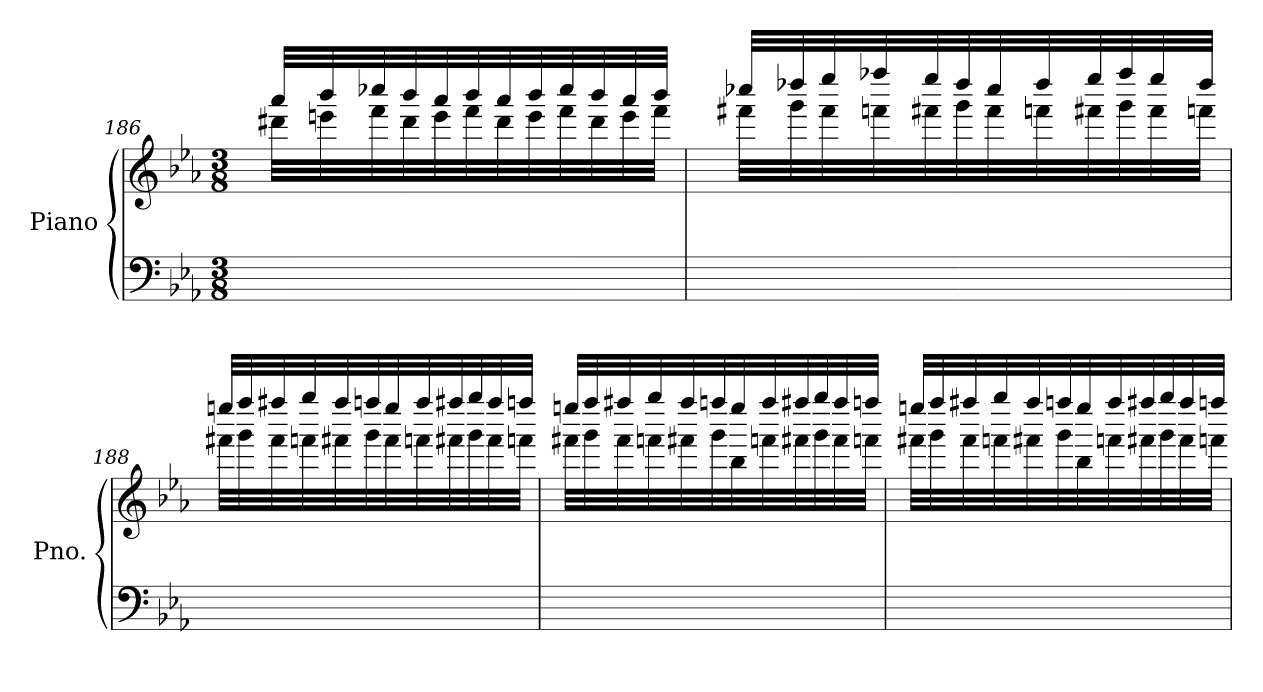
**kern	**kern
*part1	*part1
*staff2	*staff1
*I"Piano	*
*I'Pno.	*
*clefF4	*clefG2
*k[b-e-a-]	*k[b-e-a-]
*M3/8	*M3/8
=186	=186
*	*^
4.ryy	32aaa-!/LLL	32ddd#X!\LLL
.	32bbb-!/	32eeen!\
.	32cccc-X!/	32fff!\
.	32bbb-!/	32ddd#!\
.	32aaa-!/	32eee!\
.	32bbb-!/	32fff!\
.	32aaa-!/	32ddd#!\
.	32bbb-!/	32eee!\
.	32cccc-!/	32fff!\
.	32bbb-!/	32ddd#!\
.	32aaa-!/	32eee!\
.	32bbb-!/JJJ	32fff!\JJJ
=187	=187	=187
4.ryy	32cccc-X!/LLL	32fff#X!\LLL
.	32dddd-X!/	32ggg!\
.	32eeee-!/	32fff#!\
.	32ffff-X!/	32fffn!\
.	32eeee-!/	32fff#X!\
.	32dddd-!/	32ggg!\
.	32cccc-!/	32fff#!\
.	32dddd-!/	32fffn!\
.	32eeee-!/	32fff#X!\
.	32ffff-!/	32ggg!\
.	32eeee-!/	32fff#!\
.	32dddd-!/JJJ	32fffn!\JJJ
!!LO:PB:g=z	!!
=188	=188	=188
4.ryy	32eeeen!/LLL	32fff#X!\LLL
.	32ffff!/	32ggg!\
.	32ffff#X!/	32fff#!\
.	32gggg!/	32fffn!\
.	32ffff#!/	32fff#X!\
.	32ffffn!/	32ggg!\
.	32eeee!/	32fff#!\
.	32ffff!/	32fffn!\
.	32ffff#X!/	32fff#X!\
.	32gggg!/	32ggg!\
.	32ffff#!/	32fff#!\
.	32ffffn!/JJJ	32fffn!\JJJ
=189	=189	=189
4.ryy	32eeeen!/LLL	32fff#X!\LLL
.	32ffff!/	32ggg!\
.	32ffff#X!/	32fff#!\
.	32gggg!/	32fffn!\
.	32ffff#!/	32fff#X!\
.	32ffffn!/	32ggg!\
.	32eeee!/	32bb-\
.	32ffff!/	32fffn!\
.	32ffff#X!/	32fff#X!\
.	32gggg!/	32ggg!\
.	32ffff#!/	32fff#!\
.	32ffffn!/JJJ	32fffn!\JJJ
=190	=190	=190
4.ryy	32eeeen!/LLL	32fff#X!\LLL
.	32ffff!/	32ggg!\
.	32ffff#X!/	32fff#!\
.	32gggg!/	32fffn!\
.	32ffff#!/	32fff#X!\
.	32ffffn!/	32ggg!\
.	32eeee!/	32bb-\
.	32ffff!/	32fffn!\
.	32ffff#X!/	32fff#X!\
.	32gggg!/	32ggg!\
.	32ffff#!/	32fff#!\
.	32ffffn!/JJJ	32fffn!\JJJ
*	*v	*v
=	=
*-	*-
